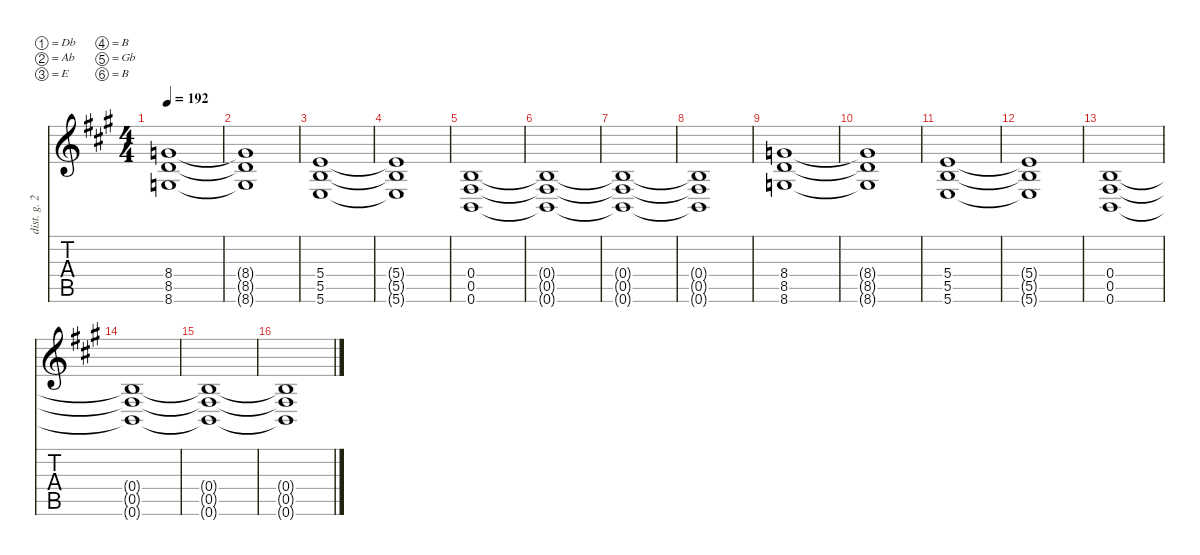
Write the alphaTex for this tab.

\defaultSystemsLayout 4
\hideDynamics
\bracketExtendMode nobrackets
\otherSystemsTrackNameOrientation horizontal
\track ("Distortion Guitar 2" "dist. g. 2") {instrument distortionguitar}
\staff {score tabs}
\tuning (Db4 Ab3 E3 B2 Gb2 B1)
\ts (4 4)
\tempo 192
\clef g2
\ks a
(8.6{acc forcenatural} 8.5{acc forcenatural} 8.4{acc forcenatural}).1{dy ff beam Up} |
(8.6{t acc forcenatural} 8.5{t acc forcenatural} 8.4{t acc forcenatural}).1{beam Up} |
(5.6{acc forcenatural} 5.5{acc forcenatural} 5.4{acc forcenatural}).1{beam Up} |
(5.6{t acc forcenatural} 5.5{t acc forcenatural} 5.4{t acc forcenatural}).1{beam Up} |
(0.6{acc forcenatural} 0.5{acc #} 0.4{acc forcenatural}).1{beam Up} |
(0.6{t acc forcenatural} 0.5{t acc #} 0.4{t acc forcenatural}).1{beam Up} |
(0.6{t acc forcenatural} 0.5{t acc #} 0.4{t acc forcenatural}).1{beam Up} |
(0.6{t acc forcenatural} 0.5{t acc #} 0.4{t acc forcenatural}).1{beam Up} |
(8.6{acc forcenatural} 8.5{acc forcenatural} 8.4{acc forcenatural}).1{beam Up} |
(8.6{t acc forcenatural} 8.5{t acc forcenatural} 8.4{t acc forcenatural}).1{beam Up} |
(5.6{acc forcenatural} 5.5{acc forcenatural} 5.4{acc forcenatural}).1{beam Up} |
(5.6{t acc forcenatural} 5.5{t acc forcenatural} 5.4{t acc forcenatural}).1{beam Up} |
(0.6{acc forcenatural} 0.5{acc #} 0.4{acc forcenatural}).1{beam Up} |
(0.6{t acc forcenatural} 0.5{t acc #} 0.4{t acc forcenatural}).1{beam Up} |
(0.6{t acc forcenatural} 0.5{t acc #} 0.4{t acc forcenatural}).1{beam Up} |
(0.6{t acc forcenatural} 0.5{t acc #} 0.4{t acc forcenatural}).1{beam Up}
